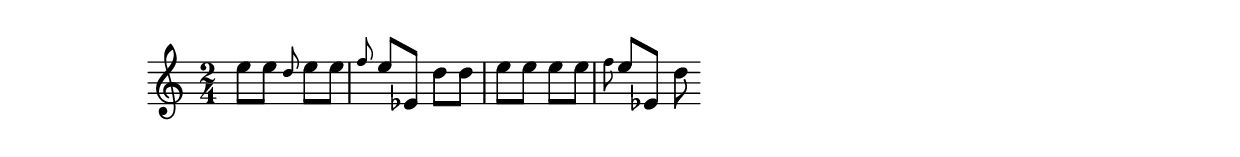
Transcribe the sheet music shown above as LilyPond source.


\version "2.1.22"
\header {

    texidoc ="Space from a normal note/barline to a grace note is
    smaller than to a normal note."
    
}

\score {
    \context Voice \notes
    { \time 2/4
      \relative c'' {
	  e8 e \grace d8 e e \grace f8 e es, d' d
	  e8 e e e \grace { \stemDown f8 \stemBoth } e es, d'

		  }  

    }
    \paper { raggedright = ##t}
    }

